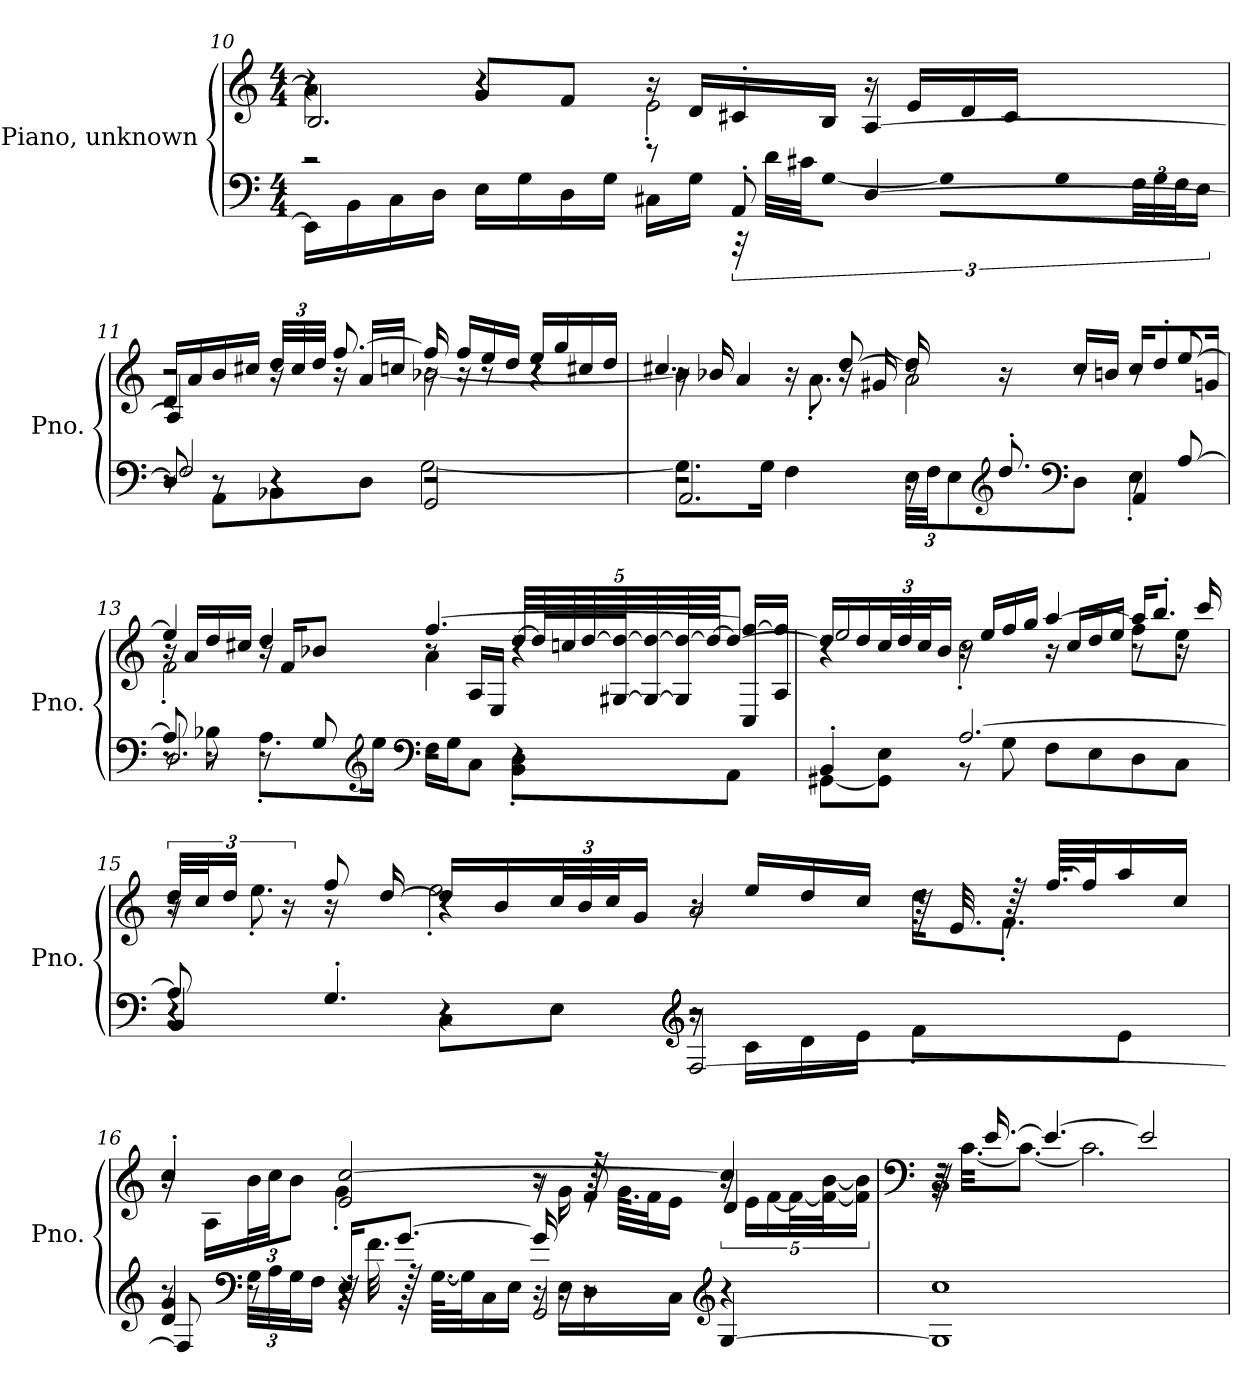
**kern	**kern
*part1	*part1
*staff2	*staff1
*I"Piano, unknown	*
*I'Pno.	*
!!LO:PB:g=z
*clefF4	*clefG2
*k[]	*k[]
*M4/4	*M4/4
=10	=10
*^	*^
*	*	*	*^
2r	16EE\LL]	4r	4a\]	2.B/
.	16BB\	.	.	.
.	16C\	.	.	.
.	16D\JJ	.	.	.
.	16E\LL	8g/L	4r	.
.	16G\	.	.	.
.	16D\	8f/J	.	.
.	16G\JJ	.	.	.
8r	16C#X\LL	16r	2e'\	.
.	16G\JJ	16d/LL	.	.
8AA'/	48r	16c#X'/	.	.
.	48d\LLL	.	.	.
.	48c#X\J	.	.	.
.	[16G\JJ	16B/JJ	.	.
[4D/	16G\LL]	16r	.	[4A/
.	16G\	16e/LL	.	.
*	*Xbrackettup	*	*	*
.	48F\L	16d/	.	.
.	48G\	.	.	.
.	48F\J	.	.	.
.	16E\JJ	16c#/JJ	.	.
=11	=11	=11	=11	=11
*	*^	*	*	*
8D/]	8r	2F/	16d/LL	2r	4A/]
.	.	.	16a/	.	.
8r	8AA\L	.	16b/	.	.
.	.	.	16cc#X/JJ	.	.
*	*	*	*Xbrackettup	*	*
4r	8BB-X\	.	48dd/LLL	.	16r
.	.	.	48cc#/	.	.
.	.	.	48dd/JJJ	.	.
.	.	.	16r	.	[8.ff/
.	8D\J	.	16a/LL	.	.
.	.	.	16ccn/JJ	.	.
2GG/	[2G\	2r	16r	[2b-X\	16ff/]
.	.	.	16ff/LL	.	16r
.	.	.	16ee/	.	8r
.	.	.	16dd/JJ	.	.
.	.	.	16ee/LL	.	4r
.	.	.	16gg/	.	.
.	.	.	16cc#X/	.	.
.	.	.	16dd/JJ	.	.
!!LO:LB:g=z	!!	!!
=12	=12	=12	=12	=12	=12
2r	8.G\L]	2.AA/	16r	4b-\]	4.cc#X/
.	.	.	16b-X/	.	.
.	.	.	4a/	.	.
.	16G\Jk	.	.	.	.
.	4F\	.	.	16r	.
.	.	.	.	8.a'\	.
.	.	.	16r	.	[8dd/
.	.	.	16g#X/	.	.
16r	48E\LLL	.	8r	2a\	16dd/]
.	48F\JJ	.	.	.	.
.	12E\	.	.	.	.
*clefG2	*	*	*	*	*
8.dd'/	.	.	.	.	16r
*clefF4	*	*	*	*	*
.	8D\J	.	16cc#/LL	.	8r
.	.	.	16bn/JJ	.	.
8r	4E'\	4AA/	16cc#/KL	.	8r
.	.	.	8dd'/	.	.
[8A/	.	.	.	.	[8ee/
.	.	.	16gn/Jk	.	.
!!LO:LB:g=z	!!	!!
=13	=13	=13	=13	=13	=13
8A/]	8r	2.D/	16r	2f'\	4ee/]
.	.	.	16a/LL	.	.
8r	8B-X\	.	16dd/	.	.
.	.	.	16cc#X/JJ	.	.
8r	8.A'\L	.	16r	.	4dd/
.	.	.	16f/KL	.	.
8G/	.	.	8b-X/J	.	.
*clefG2	*	*	*	*	*
.	16ee\Jk	.	.	.	.
*clefF4	*	*	*	*	*
2r	16F\LL	.	8r	4a\	[4.ff/
.	16G\J	.	.	.	.
.	8C\J	.	16A/LL	.	.
.	.	.	16E/JJ	.	.
.	8BB\' 8D\'L	4r	[40dd/LLL	4r	.
.	.	.	80dd/L]	.	.
.	.	.	80ccn/	.	.
.	.	.	[80dd/	.	.
.	.	.	[80G#X/ 80dd/_J	.	.
.	.	.	40G#/_ 40dd/_	.	.
.	.	.	80G#/] 80dd/_L	.	.
.	.	.	80dd/JJJ_	.	.
.	8AA\J	.	8dd/J_	.	16C/ 16ff/_LL
.	.	.	.	.	16A/ 16ff/]JJ
*	*v	*v	*	*	*
!!LO:LB:g=z	!!	!!
=14	=14	=14	=14	=14
4BB'/	[8GG#X\L	16dd/LL]	4r	2ee'/
.	.	16dd/	.	.
.	8GG#\] 8E\J	48cc/L	.	.
.	.	48dd/	.	.
.	.	48cc/J	.	.
.	.	16b/JJ	.	.
[2.A/	8r	16r	2cc'\	.
.	.	16ee/LL	.	.
.	8G\	16ff/	.	.
.	.	16gg/JJ	.	.
.	8F\L	16r	.	[4aa/
.	.	16cc/LL	.	.
.	8E\	16dd/	.	.
.	.	16ee/JJ	.	.
.	8D\	8r	8ff\L	16aa/KL]
.	.	.	.	8.bb'/J
.	8C\J	16r	8ee\J	.
.	.	16ccc/	.	.
!!LO:LB:g=z	!!	!!
=15	=15	=15	=15	=15
*	*^	*	*	*
*	*	*	*brackettup	*	*
8A/]	4r	4BB/	48dd/LLL	16r	8r
.	.	.	48cc/J	.	.
.	.	.	24dd/JJ	.	.
.	.	.	.	8.ee'\	.
.	.	.	24r	.	.
4.G'/	.	.	16r	.	8ff/
.	.	.	[16dd/	.	.
.	8C\L	4r	16dd/LL]	2ee'\	4r
.	.	.	16b/	.	.
*	*	*	*Xbrackettup	*	*
.	8E\J	.	48cc/L	.	.
.	.	.	48b/	.	.
.	.	.	48cc/J	.	.
.	.	.	16g/JJ	.	.
*clefG2	*	*	*	*	*
2r	16r	[2F/	16r	.	2a/
.	16c\LL	.	16ee/LL	.	.
.	16d\	.	16dd/	.	.
.	16e\JJ	.	16cc/JJ	.	.
.	8f'\L	.	64r	16dd\KL	.
.	.	.	32.e/	.	.
.	.	.	128r	8.f'\J	.
.	.	.	[64.ff/KLLL	.	.
.	.	.	32ff/J]	.	.
.	8e\J	.	16aa/	.	.
.	.	.	16cc/JJ	.	.
!!LO:LB:g=z	!!	!!
=16	=16	=16	=16	=16	=16
4d/ 4g/	8r	8F/]	4cc'/	16r	2r
.	.	.	.	16A\LL	.
*clefF4	*	*	*	*	*
.	48G\LLL	8r	.	48b\L	.
.	48A\	.	.	48cc\JJ	.
.	48G\J	.	.	12b\J	.
.	16F\JJ	.	.	.	.
16E/KL	64r	4r	2e/ [2cc/	4g'\	.
.	32.f\	.	.	.	.
[8.g/J	128r	.	.	.	.
.	[64.G\KLLL	.	.	.	.
.	32G\J]	.	.	.	.
.	16C\	.	.	.	.
.	16E\JJ	.	.	.	.
16g/]	16r	2GG/	.	16r	8r
16r	16E\LL	.	.	16g\	.
8r	16D\	.	.	128r	8f'/
.	.	.	.	64.g\KLLL	.
.	.	.	.	32f\J	.
.	16C\JJ	.	.	16e\JJ	.
*clefG2	*	*	*	*	*
*	*	*	*	*brackettup	*
[4G/	4r	.	4cc/]	20r	4d/
.	.	.	.	20e\LL	.
.	.	.	.	[20f\	.
.	.	.	.	40f\L_	.
.	.	.	.	40f\_ [40b\J	.
.	.	.	.	20f\] 20b\]JJ	.
*v	*v	*v	*	*	*
!!LO:PB:g=z	!!	!!
=17	=17	=17	=17
*	*clefF4	*	*
*^	*	*	*
1G]	1cc	32r	64r	1C
.	.	.	[32.c\KKL	.
.	.	[16.e/	.	.
.	.	.	8.c\J_	.
.	.	4.e/_	.	.
.	.	.	2.c\]	.
.	.	2e/]	.	.
*v	*v	*	*	*
*	*v	*v	*v
=	=
*-	*-
